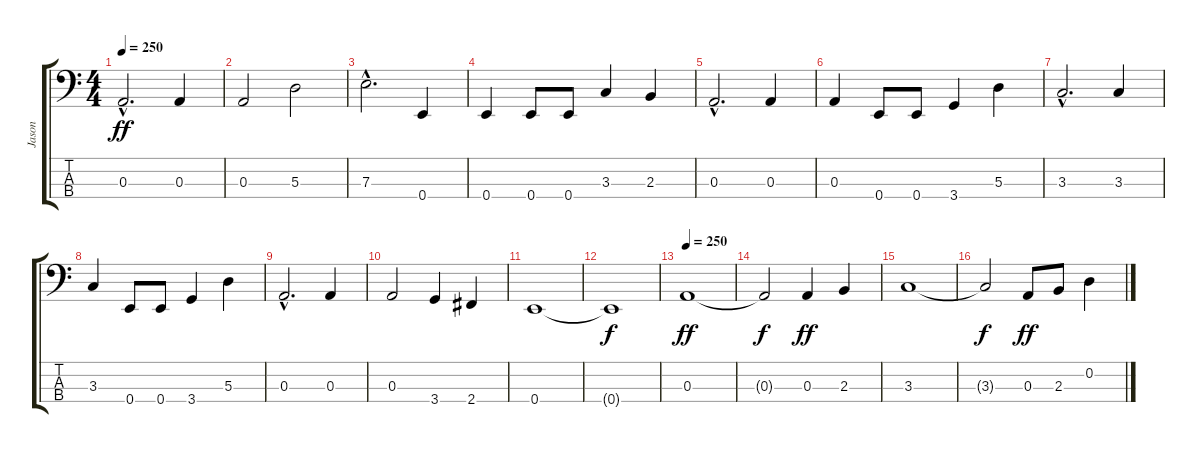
\track ("Jason" "Jason") {instrument electricbassfinger}
\staff {score tabs}
\tuning (G2 D2 A1 E1) {hide}
\ts (4 4)
\tempo 250
\clef f4
\ks c
0.3{hac}.2{d dy ff} 0.3.4 |
0.3.2 5.3.2 |
7.3{hac}.2{d} 0.4.4 |
0.4.4 0.4.8 0.4.8 3.3.4 2.3.4 |
0.3{hac}.2{d} 0.3.4 |
0.3.4 0.4.8 0.4.8 3.4.4 5.3.4 |
3.3{hac}.2{d} 3.3.4 |
3.3.4 0.4.8 0.4.8 3.4.4 5.3.4 |
0.3{hac}.2{d} 0.3.4 |
0.3.2 3.4.4 2.4.4 |
0.4.1 |
0.4{t}.1{dy f} |
\tempo 250
0.3.1{dy ff} |
0.3{t}.2{dy f} 0.3.4{dy ff} 2.3.4 |
3.3.1 |
3.3{t}.2{dy f} 0.3.8{dy ff} 2.3.8 0.2.4
